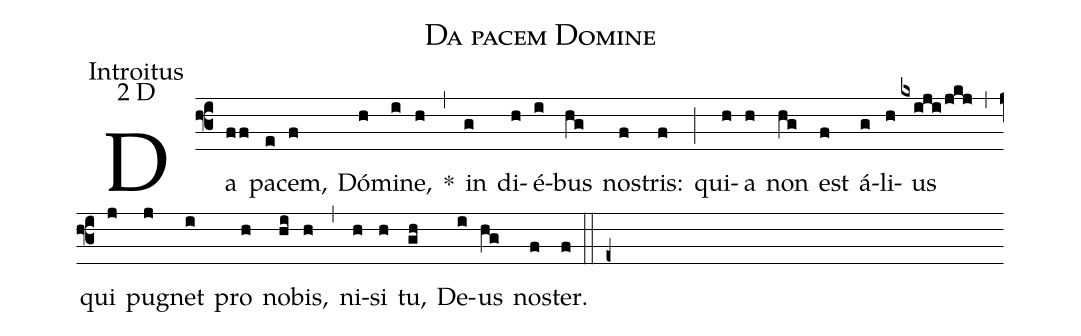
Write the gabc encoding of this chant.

name: Da pacem Domine;
office-part: Introitus;
mode: 2;
mode-differentia: D;
%%
(f3)

Da(ff) pa(e)cem,(f) Dó(h)mi(i)ne,(h) *(,) in(g) di(h)é(i)bus(hg) nos(f)tris:(f) (;) qui(h)a(h) non(hg) est(f) á(g)li(h)us(kxiji/jkj) (,) qui(j) pu(j)gnet(i) pro(h) no(hi)bis,(h) (,) ni(h)si(h) tu,(gh) De(i)us(hg) nos(f)ter.(f)

(::)

(e+)
